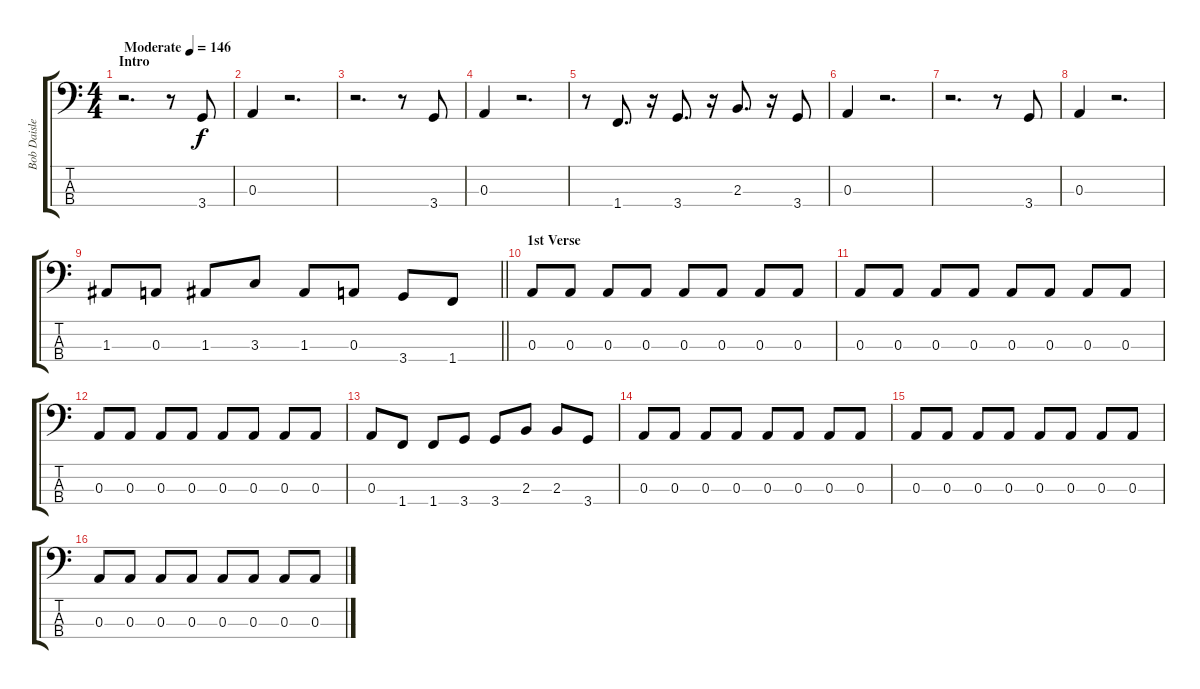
\track ("Bob Daisley Bass Guitar" "Bob Daisle") {instrument electricbassfinger}
\staff {score tabs}
\tuning (G2 D2 A1 E1) {hide}
\ts (4 4)
\section ("" "Intro")
\tempo (146 "Moderate")
\clef f4
\ks c
r.2{d dy f instrument electricbassfinger} r.8 3.4.8 |
0.3.4 r.2{d} |
r.2{d} r.8 3.4.8 |
0.3.4 r.2{d} |
r.8 1.4.8{d} r.16 3.4.8{d} r.16 2.3.8{d} r.16 3.4.8 |
0.3.4 r.2{d} |
r.2{d} r.8 3.4.8 |
0.3.4 r.2{d} |
\barLineRight lightlight
1.3.8 0.3.8 1.3.8 3.3.8 1.3.8 0.3.8 3.4.8 1.4.8 |
\section ("" "1st Verse")
0.3.8 0.3.8 0.3.8 0.3.8 0.3.8 0.3.8 0.3.8 0.3.8 |
0.3.8 0.3.8 0.3.8 0.3.8 0.3.8 0.3.8 0.3.8 0.3.8 |
0.3.8 0.3.8 0.3.8 0.3.8 0.3.8 0.3.8 0.3.8 0.3.8 |
0.3.8 1.4.8 1.4.8 3.4.8 3.4.8 2.3.8 2.3.8 3.4.8 |
0.3.8 0.3.8 0.3.8 0.3.8 0.3.8 0.3.8 0.3.8 0.3.8 |
0.3.8 0.3.8 0.3.8 0.3.8 0.3.8 0.3.8 0.3.8 0.3.8 |
0.3.8 0.3.8 0.3.8 0.3.8 0.3.8 0.3.8 0.3.8 0.3.8
